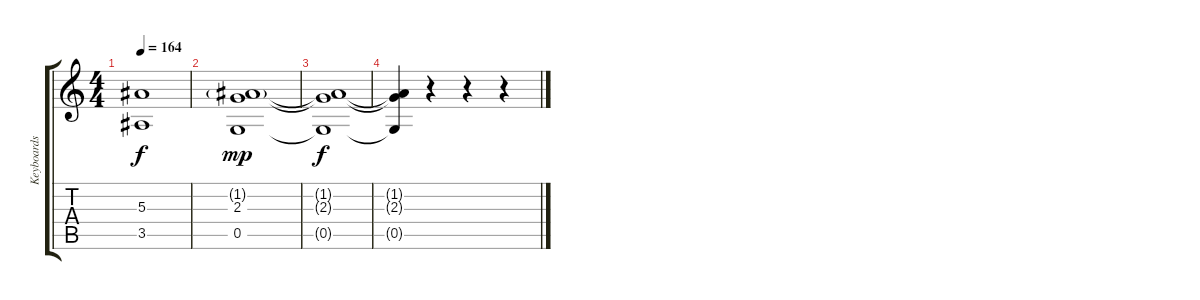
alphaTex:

\track ("Keyboards" "Keyboards") {instrument fx5brightness}
\staff {score tabs}
\tuning (D5 A4 F4 C4 G3 D3) {hide}
\ts (4 4)
\tempo 164
\clef g2
\ks c
(5.3{t} 3.5{t}).1{dy f} |
(1.2{g} 2.3 0.5).1{dy mp} |
(1.2{t} 2.3{t} 0.5{t}).1{dy f} |
(1.2{t} 2.3{t} 0.5{t}).4 r.4 r.4 r.4
